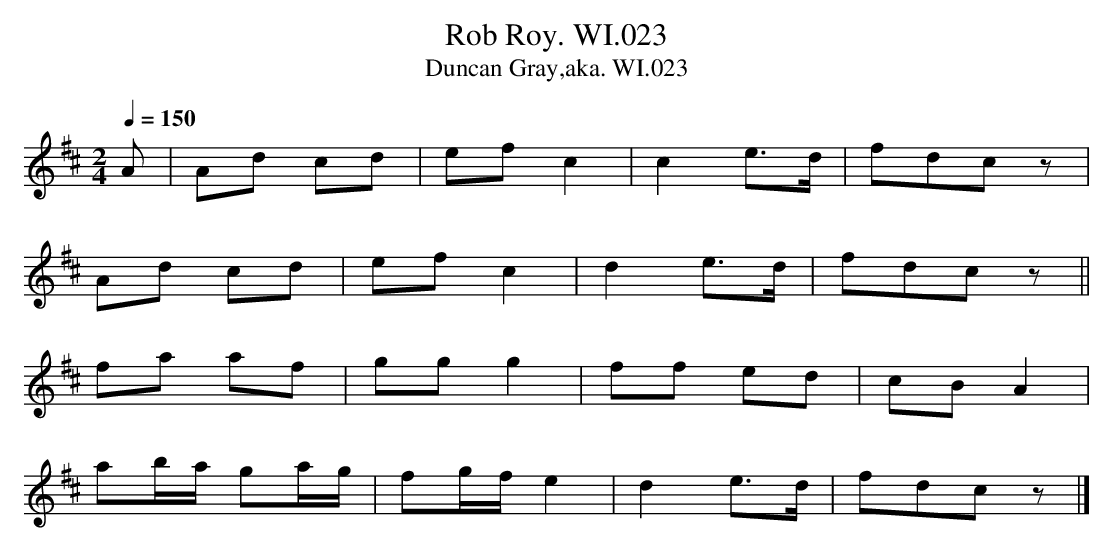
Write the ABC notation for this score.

X:1
T:Rob Roy. WI.023
T:Duncan Gray,aka. WI.023
M:2/4
L:1/8
Q:1/4=150
K:D
A|Ad cd|efc2|c2e>d|fdcz|
Ad cd|efc2|d2e>d|fdcz||
fa af|ggg2|ff ed|cBA2|
ab/a/ ga/g/|fg/f/e2|d2e>d|fdcz|]
